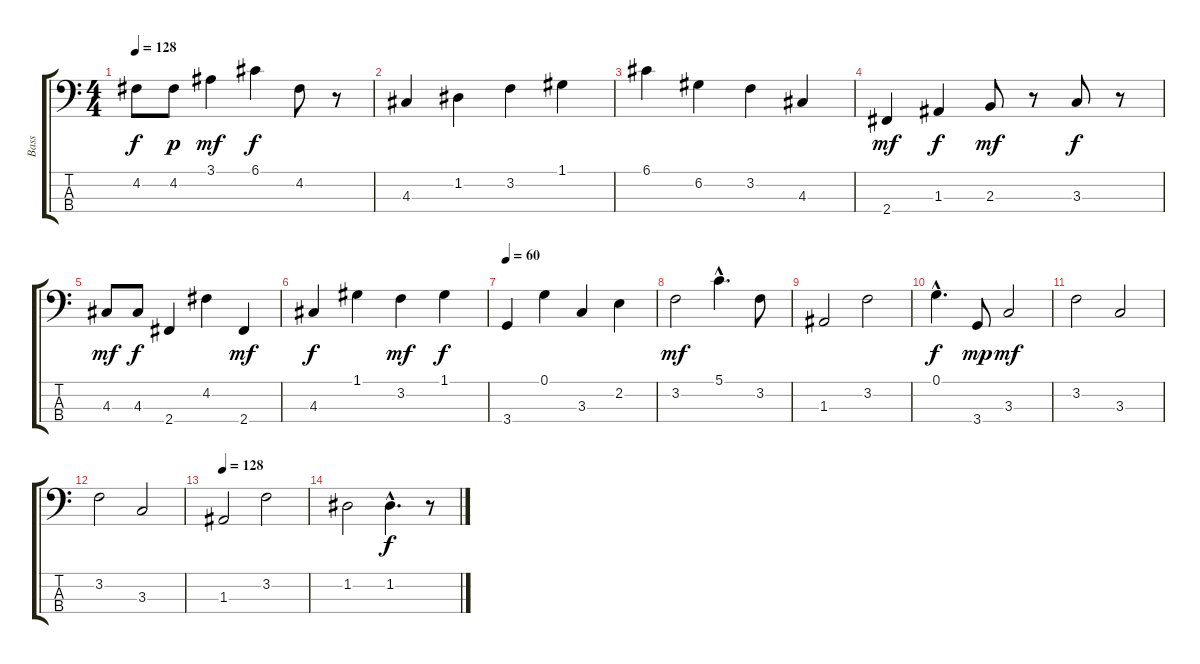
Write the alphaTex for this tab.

\track ("Bass" "Bass") {instrument acousticbass}
\staff {score tabs}
\tuning (G2 D2 A1 E1) {hide}
\ts (4 4)
\tempo 128
\clef f4
\ks c
4.2.8{dy f} 4.2.8{dy p} 3.1.4{dy mf} 6.1.4{dy f} 4.2.8 r.8 |
4.3.4 1.2.4 3.2.4 1.1.4 |
6.1.4 6.2.4 3.2.4 4.3.4 |
2.4.4{dy mf} 1.3.4{dy f} 2.3.8{dy mf} r.8 3.3.8{dy f} r.8 |
4.3.8{dy mf} 4.3.8{dy f} 2.4.4 4.2.4 2.4.4{dy mf} |
4.3.4{dy f} 1.1.4 3.2.4{dy mf} 1.1.4{dy f} |
\tempo 60
3.4.4 0.1.4 3.3.4 2.2.4 |
3.2.2{dy mf} 5.1{hac}.4{d} 3.2.8 |
1.3.2 3.2.2 |
0.1{hac}.4{d dy f} 3.4.8{dy mp} 3.3.2{dy mf} |
3.2.2 3.3.2 |
3.2.2 3.3.2 |
\tempo 128
1.3.2 3.2.2 |
1.2.2 1.2{hac}.4{d dy f} r.8
